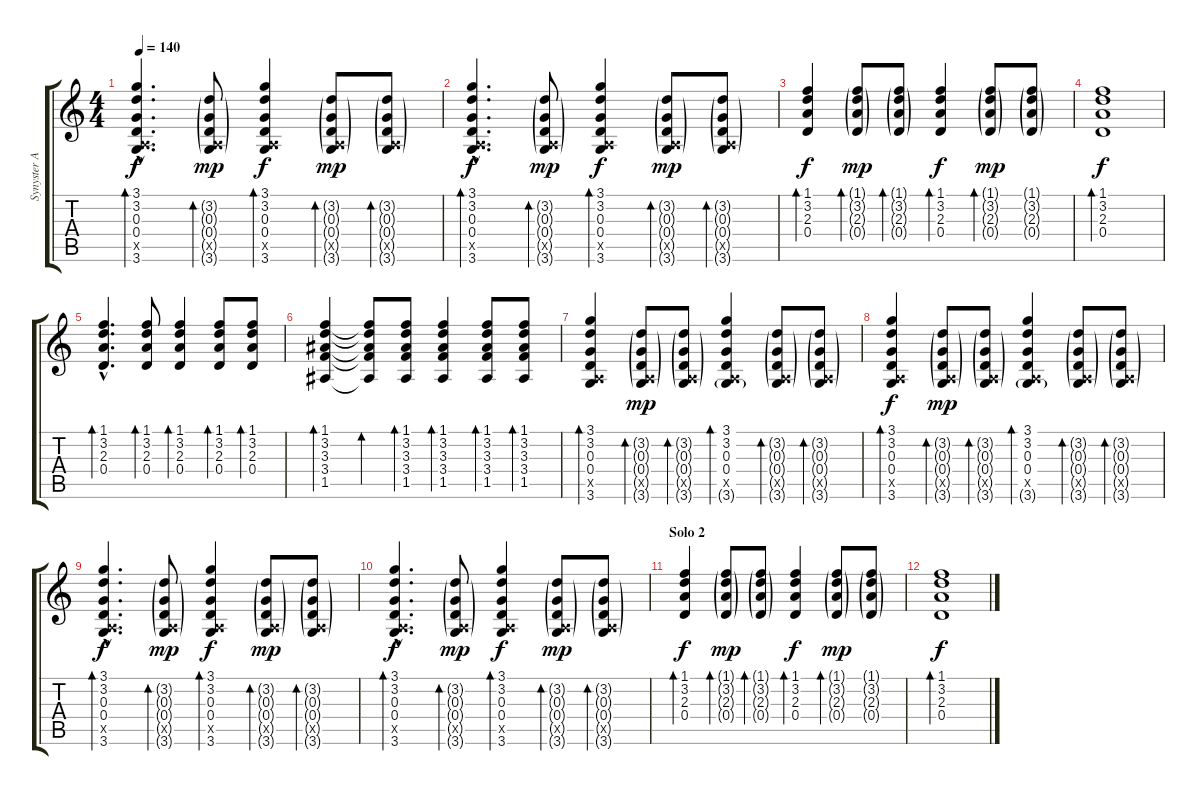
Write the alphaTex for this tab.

\track ("Synyster Acoustic" "Synyster A") {instrument acousticguitarsteel}
\staff {score tabs}
\tuning (E4 B3 G3 D3 A2 E2) {hide}
\ts (4 4)
\tempo 140
\clef g2
\ks c
(3.1{hac} 3.2{hac} 0.3{hac} 0.4{hac} 0.5{hac x} 3.6{hac}).4{d bd 30 dy f} (3.2{g} 0.3{g} 0.4{g} 0.5{g x} 3.6{g}).8{bd 30 dy mp} (3.1 3.2 0.3 0.4 0.5{x} 3.6).4{bd 30 dy f} (3.2{g} 0.3{g} 0.4{g} 0.5{g x} 3.6{g}).8{bd 30 dy mp} (3.2{g} 0.3{g} 0.4{g} 0.5{g x} 3.6{g}).8{bd 60} |
(3.1{hac} 3.2{hac} 0.3{hac} 0.4{hac} 0.5{hac x} 3.6{hac}).4{d bd 30 dy f} (3.2{g} 0.3{g} 0.4{g} 0.5{g x} 3.6{g}).8{bd 30 dy mp} (3.1 3.2 0.3 0.4 0.5{x} 3.6).4{bd 30 dy f} (3.2{g} 0.3{g} 0.4{g} 0.5{g x} 3.6{g}).8{bd 30 dy mp} (3.2{g} 0.3{g} 0.4{g} 0.5{g x} 3.6{g}).8{bd 60} |
(1.1 3.2 2.3 0.4).4{bd 30 dy f} (1.1{g} 3.2{g} 2.3{g} 0.4{g}).8{bd 30 dy mp} (1.1{g} 3.2{g} 2.3{g} 0.4{g}).8{bd 30} (1.1 3.2 2.3 0.4).4{bd 30 dy f} (1.1{g} 3.2{g} 2.3{g} 0.4{g}).8{bd 30 dy mp} (1.1{g} 3.2{g} 2.3{g} 0.4{g}).8 |
(1.1 3.2 2.3 0.4).1{bd 60 dy f} |
(1.1{hac} 3.2{hac} 2.3 0.4{hac}).4{d bd 30} (1.1 3.2 2.3 0.4).8{bd 30} (1.1 3.2 2.3 0.4).4{bd 30} (1.1 3.2 2.3 0.4).8{bd 30} (1.1 3.2 2.3 0.4).8{bd 30} |
(1.1 3.2 3.3 3.4 1.5).4{bd 30} (1.1{t} 3.2{t} 3.3{t} 3.4{t} 1.5{t}).8{bd 30} (1.1 3.2 3.3 3.4 1.5).8{bd 30} (1.1 3.2 3.3 3.4 1.5).4{bd 30} (1.1 3.2 3.3 3.4 1.5).8{bd 30} (1.1 3.2 3.3 3.4 1.5).8{bd 30} |
(3.1 3.2 0.3 0.4 0.5{x} 3.6).4{bd 30} (3.2{g} 0.3{g} 0.4{g} 0.5{g x} 3.6{g}).8{bd 30 dy mp} (3.2{g} 0.3{g} 0.4{g} 0.5{g x} 3.6{g}).8{bd 30} (3.1 3.2 0.3 0.4 0.5{x} 3.6{g}).4{bd 30} (3.2{g} 0.3{g} 0.4{g} 0.5{g x} 3.6{g}).8{bd 60} (3.2{g} 0.3{g} 0.4{g} 0.5{g x} 3.6{g}).8{bd 60} |
(3.1 3.2 0.3 0.4 0.5{x} 3.6).4{bd 30 dy f} (3.2{g} 0.3{g} 0.4{g} 0.5{g x} 3.6{g}).8{bd 30 dy mp} (3.2{g} 0.3{g} 0.4{g} 0.5{g x} 3.6{g}).8{bd 30} (3.1 3.2 0.3 0.4 0.5{x} 3.6{g}).4{bd 30} (3.2{g} 0.3{g} 0.4{g} 0.5{g x} 3.6{g}).8{bd 60} (3.2{g} 0.3{g} 0.4{g} 0.5{g x} 3.6{g}).8{bd 60} |
(3.1{hac} 3.2{hac} 0.3{hac} 0.4{hac} 0.5{hac x} 3.6{hac}).4{d bd 30 dy f} (3.2{g} 0.3{g} 0.4{g} 0.5{g x} 3.6{g}).8{bd 30 dy mp} (3.1 3.2 0.3 0.4 0.5{x} 3.6).4{bd 30 dy f} (3.2{g} 0.3{g} 0.4{g} 0.5{g x} 3.6{g}).8{bd 30 dy mp} (3.2{g} 0.3{g} 0.4{g} 0.5{g x} 3.6{g}).8{bd 60} |
(3.1{hac} 3.2{hac} 0.3{hac} 0.4{hac} 0.5{hac x} 3.6{hac}).4{d bd 30 dy f} (3.2{g} 0.3{g} 0.4{g} 0.5{g x} 3.6{g}).8{bd 30 dy mp} (3.1 3.2 0.3 0.4 0.5{x} 3.6).4{bd 30 dy f} (3.2{g} 0.3{g} 0.4{g} 0.5{g x} 3.6{g}).8{bd 30 dy mp} (3.2{g} 0.3{g} 0.4{g} 0.5{g x} 3.6{g}).8{bd 60} |
\section ("" "Solo 2")
(1.1 3.2 2.3 0.4).4{bd 30 dy f} (1.1{g} 3.2{g} 2.3{g} 0.4{g}).8{bd 30 dy mp} (1.1{g} 3.2{g} 2.3{g} 0.4{g}).8{bd 30} (1.1 3.2 2.3 0.4).4{bd 30 dy f} (1.1{g} 3.2{g} 2.3{g} 0.4{g}).8{bd 30 dy mp} (1.1{g} 3.2{g} 2.3{g} 0.4{g}).8 |
(1.1 3.2 2.3 0.4).1{bd 60 dy f}
